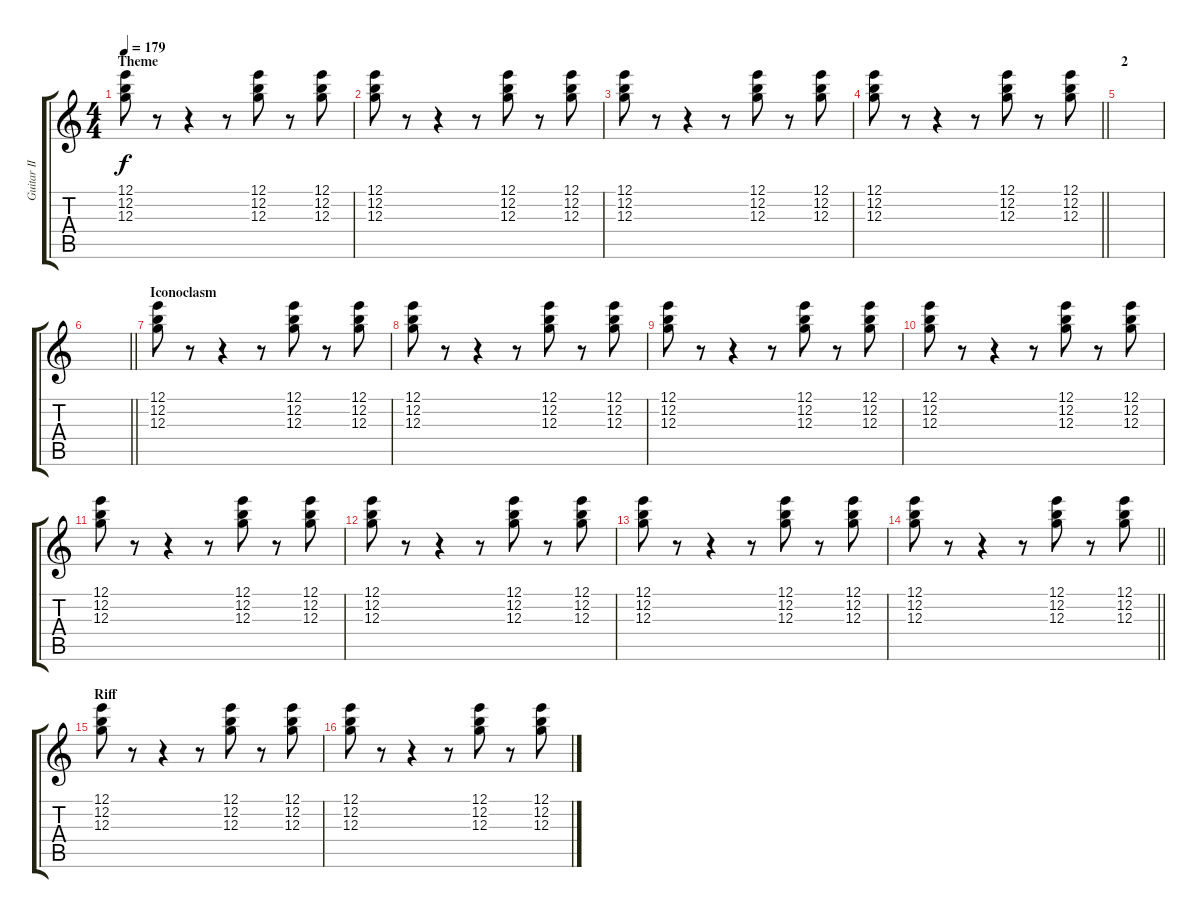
\track ("Guitar II" "Guitar II") {instrument overdrivenguitar}
\staff {score tabs}
\tuning (E4 B3 G3 D3 A2 E2) {hide}
\ts (4 4)
\section ("" "Theme")
\tempo 179
\clef g2
\ks c
(12.1 12.2 12.3).8{dy f} r.8 r.4 r.8 (12.1 12.2 12.3).8 r.8 (12.1 12.2 12.3).8 |
(12.1 12.2 12.3).8 r.8 r.4 r.8 (12.1 12.2 12.3).8 r.8 (12.1 12.2 12.3).8 |
(12.1 12.2 12.3).8 r.8 r.4 r.8 (12.1 12.2 12.3).8 r.8 (12.1 12.2 12.3).8 |
\barLineRight lightlight
(12.1 12.2 12.3).8 r.8 r.4 r.8 (12.1 12.2 12.3).8 r.8 (12.1 12.2 12.3).8 |
\section ("" "2")
|
\barLineRight lightlight
|
\section ("" "Iconoclasm")
(12.1 12.2 12.3).8 r.8 r.4 r.8 (12.1 12.2 12.3).8 r.8 (12.1 12.2 12.3).8 |
(12.1 12.2 12.3).8 r.8 r.4 r.8 (12.1 12.2 12.3).8 r.8 (12.1 12.2 12.3).8 |
(12.1 12.2 12.3).8 r.8 r.4 r.8 (12.1 12.2 12.3).8 r.8 (12.1 12.2 12.3).8 |
(12.1 12.2 12.3).8 r.8 r.4 r.8 (12.1 12.2 12.3).8 r.8 (12.1 12.2 12.3).8 |
(12.1 12.2 12.3).8 r.8 r.4 r.8 (12.1 12.2 12.3).8 r.8 (12.1 12.2 12.3).8 |
(12.1 12.2 12.3).8 r.8 r.4 r.8 (12.1 12.2 12.3).8 r.8 (12.1 12.2 12.3).8 |
(12.1 12.2 12.3).8 r.8 r.4 r.8 (12.1 12.2 12.3).8 r.8 (12.1 12.2 12.3).8 |
\barLineRight lightlight
(12.1 12.2 12.3).8 r.8 r.4 r.8 (12.1 12.2 12.3).8 r.8 (12.1 12.2 12.3).8 |
\section ("" "Riff")
(12.1 12.2 12.3).8 r.8 r.4 r.8 (12.1 12.2 12.3).8 r.8 (12.1 12.2 12.3).8 |
(12.1 12.2 12.3).8 r.8 r.4 r.8 (12.1 12.2 12.3).8 r.8 (12.1 12.2 12.3).8
